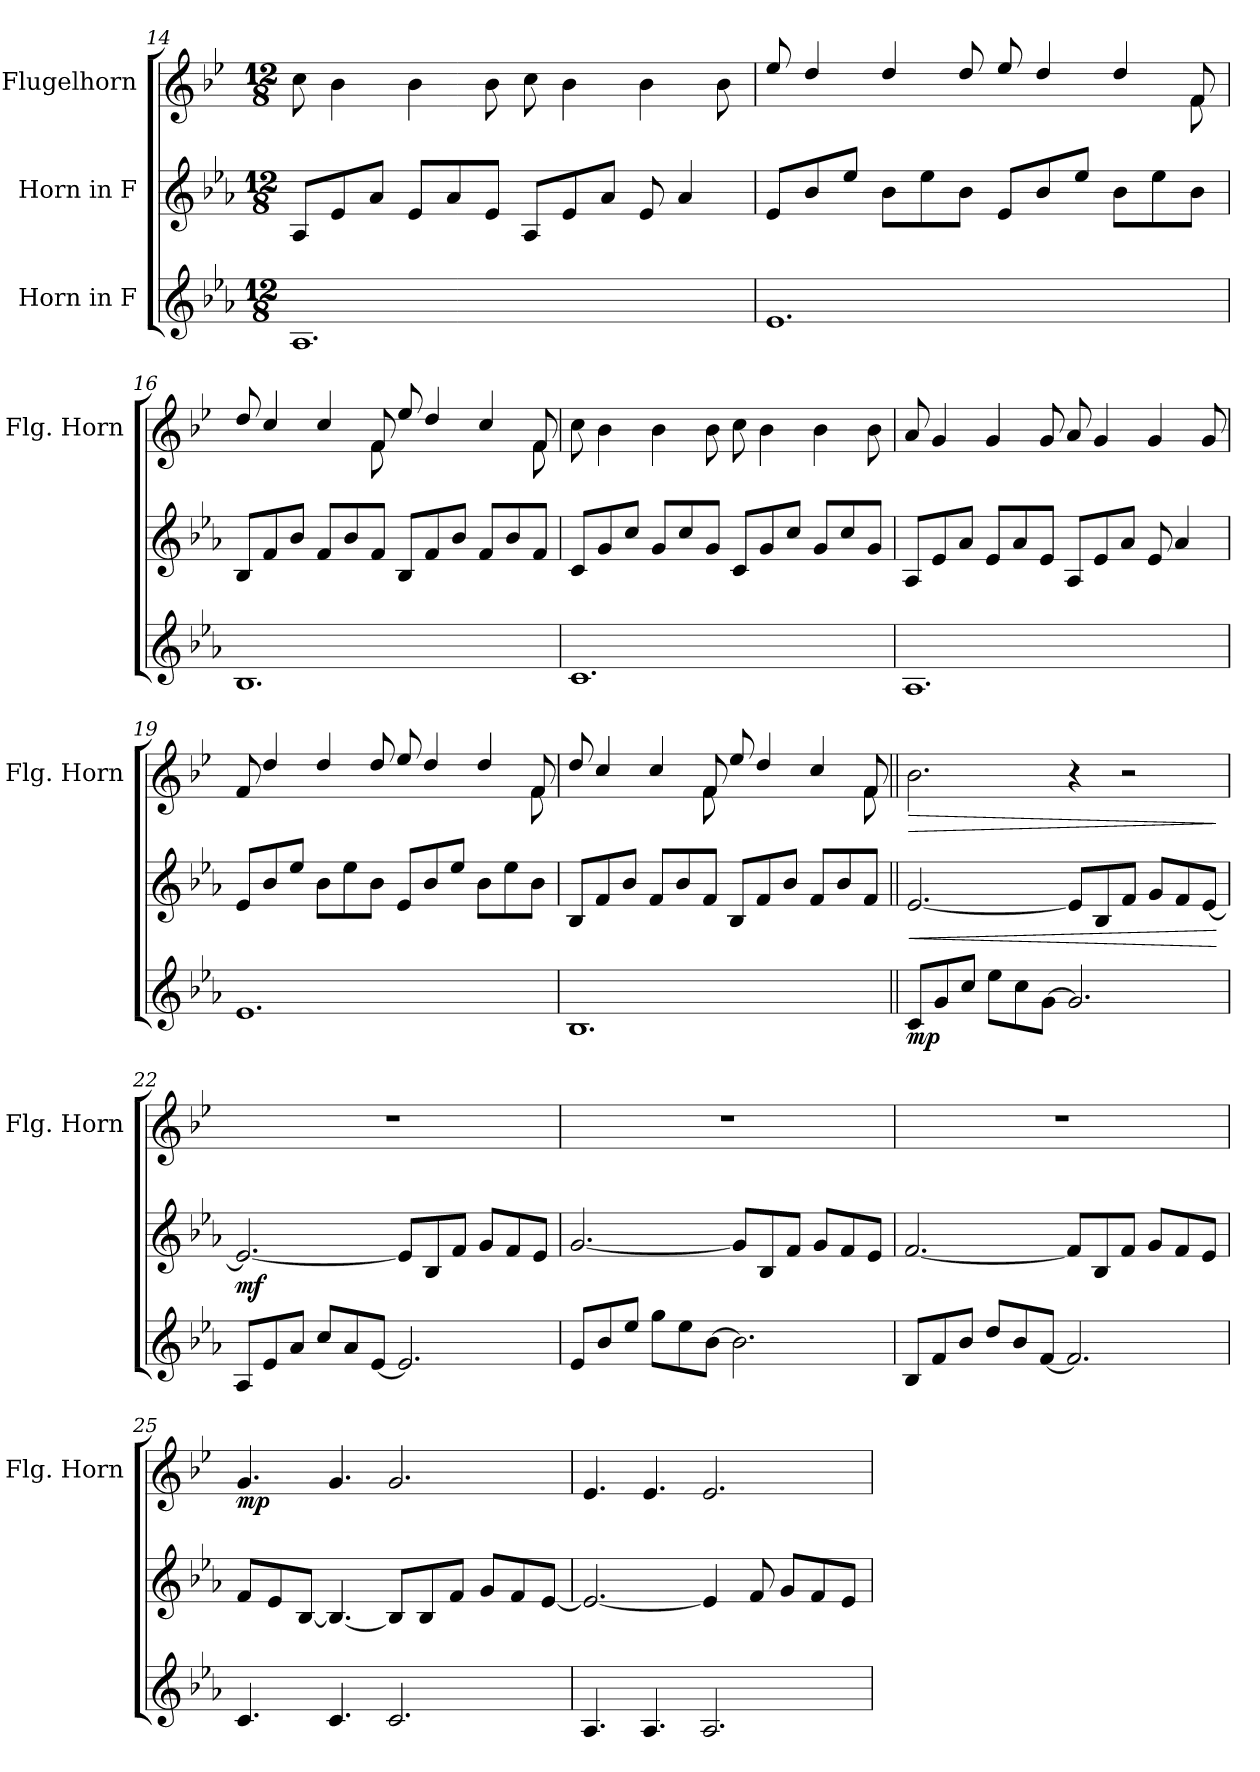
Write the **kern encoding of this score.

**kern	**dynam	**kern	**dynam	**kern	**dynam
*part3	*part3	*part2	*part2	*part1	*part1
*staff3	*staff3	*staff2	*staff2	*staff1	*staff1
*I"Horn in F	*	*I"Horn in F	*	*I"Flugelhorn	*
*	*	*	*	*I'Flg. Horn	*
*clefG2	*	*clefG2	*	*clefG2	*
*ITrd4c7	*	*ITrd4c7	*	*ITrd1c2	*
*k[b-e-a-d-]	*	*k[b-e-a-d-]	*	*k[b-e-a-d-]	*
*M12/8	*	*M12/8	*	*M12/8	*
=14	=14	=14	=14	=14	=14
1.D-	.	8D-/L	.	8b-\	.
.	.	8A-/	.	4a-\	.
.	.	8d-/J	.	.	.
.	.	8A-/L	.	4a-\	.
.	.	8d-/	.	.	.
.	.	8A-/J	.	8a-\	.
.	.	8D-/L	.	8b-\	.
.	.	8A-/	.	4a-\	.
.	.	8d-/J	.	.	.
.	.	8A-/	.	4a-\	.
.	.	4d-/	.	.	.
.	.	.	.	8a-\	.
=15	=15	=15	=15	=15	=15
*	*	*	*	*^	*
1.A-	.	8A-/L	.	8dd-/	4.ryy	.
.	.	8e-/	.	4cc/	.	.
.	.	8a-/J	.	.	.	.
*	*	*	*	*v	*v	*
.	.	8e-\L	.	4cc/	.
.	.	8a-\	.	.	.
.	.	8e-\J	.	8cc/	.
.	.	8A-/L	.	8dd-/	.
.	.	8e-/	.	4cc/	.
.	.	8a-/J	.	.	.
.	.	8e-\L	.	4cc/	.
.	.	8a-\	.	.	.
*	*	*	*	*^	*
.	.	8e-\J	.	8e-/	8e-\	.
=16	=16	=16	=16	=16	=16	=16
1.E-	.	8E-/L	.	8cc/	8ryy	.
*	*	*	*	*v	*v	*
.	.	8B-/	.	4b-/	.
.	.	8e-/J	.	.	.
.	.	8B-/L	.	4b-/	.
.	.	8e-/	.	.	.
*	*	*	*	*^	*
.	.	8B-/J	.	8e-/	8e-\	.
.	.	8E-/L	.	8dd-/	8ryy	.
*	*	*	*	*v	*v	*
.	.	8B-/	.	4cc/	.
.	.	8e-/J	.	.	.
.	.	8B-/L	.	4b-/	.
.	.	8e-/	.	.	.
*	*	*	*	*^	*
.	.	8B-/J	.	8e-/	8e-\	.
*	*	*	*	*v	*v	*
!!LO:LB:g=z
=17	=17	=17	=17	=17	=17
1.F	.	8F/L	.	8b-\	.
.	.	8c/	.	4a-\	.
.	.	8f/J	.	.	.
.	.	8c/L	.	4a-\	.
.	.	8f/	.	.	.
.	.	8c/J	.	8a-\	.
.	.	8F/L	.	8b-\	.
.	.	8c/	.	4a-\	.
.	.	8f/J	.	.	.
.	.	8c/L	.	4a-\	.
.	.	8f/	.	.	.
.	.	8c/J	.	8a-\	.
=18	=18	=18	=18	=18	=18
1.D-	.	8D-/L	.	8g/	.
.	.	8A-/	.	4f/	.
.	.	8d-/J	.	.	.
.	.	8A-/L	.	4f/	.
.	.	8d-/	.	.	.
.	.	8A-/J	.	8f/	.
.	.	8D-/L	.	8g/	.
.	.	8A-/	.	4f/	.
.	.	8d-/J	.	.	.
.	.	8A-/	.	4f/	.
.	.	4d-/	.	.	.
.	.	.	.	8f/	.
=19	=19	=19	=19	=19	=19
*	*	*	*	*^	*
1.A-	.	8A-/L	.	8e-/	4.ryy	.
.	.	8e-/	.	4cc/	.	.
.	.	8a-/J	.	.	.	.
*	*	*	*	*v	*v	*
.	.	8e-\L	.	4cc/	.
.	.	8a-\	.	.	.
.	.	8e-\J	.	8cc/	.
.	.	8A-/L	.	8dd-/	.
.	.	8e-/	.	4cc/	.
.	.	8a-/J	.	.	.
.	.	8e-\L	.	4cc/	.
.	.	8a-\	.	.	.
*	*	*	*	*^	*
.	.	8e-\J	.	8e-/	8e-\	.
=20	=20	=20	=20	=20	=20	=20
1.E-	.	8E-/L	.	8cc/	8ryy	.
*	*	*	*	*v	*v	*
.	.	8B-/	.	4b-/	.
.	.	8e-/J	.	.	.
.	.	8B-/L	.	4b-/	.
.	.	8e-/	.	.	.
*	*	*	*	*^	*
.	.	8B-/J	.	8e-/	8e-\	.
.	.	8E-/L	.	8dd-/	8ryy	.
*	*	*	*	*v	*v	*
.	.	8B-/	.	4cc/	.
.	.	8e-/J	.	.	.
.	.	8B-/L	.	4b-/	.
.	.	8e-/	.	.	.
*	*	*	*	*^	*
.	.	8B-/J	.	8e-/	8e-\	.
*	*	*	*	*v	*v	*
=21||	=21||	=21||	=21||	=21||	=21||
*	*	*	*	*MM126	*
*	*	*	*	*^	*
!	!	!	!	!LO:TX:a:t=Fugue	!	!
!	!LO:DY:b	!	!LO:HP:b	!	!	!LO:HP:b
*	*	*	*	*v	*v	*
8F/L	mp	[2.A-/	<	2.a-\	>
8c/	.	.	.	.	.
8f/J	.	.	.	.	.
8a-\L	.	.	.	.	.
8f\	.	.	.	.	.
[8c\J	.	.	.	.	.
2.c/]	.	8A-/L]	.	4r	.
.	.	8E-/	.	.	.
.	.	8B-/J	.	2r	.
.	.	8c/L	.	.	.
.	.	8B-/	.	.	.
.	.	[8A-/J	.	.	.
.	.	.	[	.	]
=22	=22	=22	=22	=22	=22
!	!	!	!LO:DY:b	!	!
8D-/L	.	2.A-/_	mf	1.r	.
8A-/	.	.	.	.	.
8d-/J	.	.	.	.	.
8f/L	.	.	.	.	.
8d-/	.	.	.	.	.
[8A-/J	.	.	.	.	.
2.A-/]	.	8A-/L]	.	.	.
.	.	8E-/	.	.	.
.	.	8B-/J	.	.	.
.	.	8c/L	.	.	.
.	.	8B-/	.	.	.
.	.	8A-/J	.	.	.
!!LO:LB:g=z
=23	=23	=23	=23	=23	=23
8A-/L	.	[2.c/	.	1.r	.
8e-/	.	.	.	.	.
8a-/J	.	.	.	.	.
8cc\L	.	.	.	.	.
8a-\	.	.	.	.	.
[8e-\J	.	.	.	.	.
2.e-\]	.	8c/L]	.	.	.
.	.	8E-/	.	.	.
.	.	8B-/J	.	.	.
.	.	8c/L	.	.	.
.	.	8B-/	.	.	.
.	.	8A-/J	.	.	.
=24	=24	=24	=24	=24	=24
8E-/L	.	[2.B-/	.	1.r	.
8B-/	.	.	.	.	.
8e-/J	.	.	.	.	.
8g/L	.	.	.	.	.
8e-/	.	.	.	.	.
[8B-/J	.	.	.	.	.
2.B-/]	.	8B-/L]	.	.	.
.	.	8E-/	.	.	.
.	.	8B-/J	.	.	.
.	.	8c/L	.	.	.
.	.	8B-/	.	.	.
.	.	8A-/J	.	.	.
=25	=25	=25	=25	=25	=25
!	!	!	!	!	!LO:DY:b
4.F/	.	8B-/L	.	4.f/	mp
.	.	8A-/	.	.	.
.	.	[8E-/J	.	.	.
4.F/	.	4.E-/_	.	4.f/	.
2.F/	.	8E-/L]	.	2.f/	.
.	.	8E-/	.	.	.
.	.	8B-/J	.	.	.
.	.	8c/L	.	.	.
.	.	8B-/	.	.	.
.	.	[8A-/J	.	.	.
=26	=26	=26	=26	=26	=26
4.D-/	.	2.A-/_	.	4.d-/	.
4.D-/	.	.	.	4.d-/	.
2.D-/	.	4A-/]	.	2.d-/	.
.	.	8B-/	.	.	.
.	.	8c/L	.	.	.
.	.	8B-/	.	.	.
.	.	8A-/J	.	.	.
=	=	=	=	=	=
*-	*-	*-	*-	*-	*-
